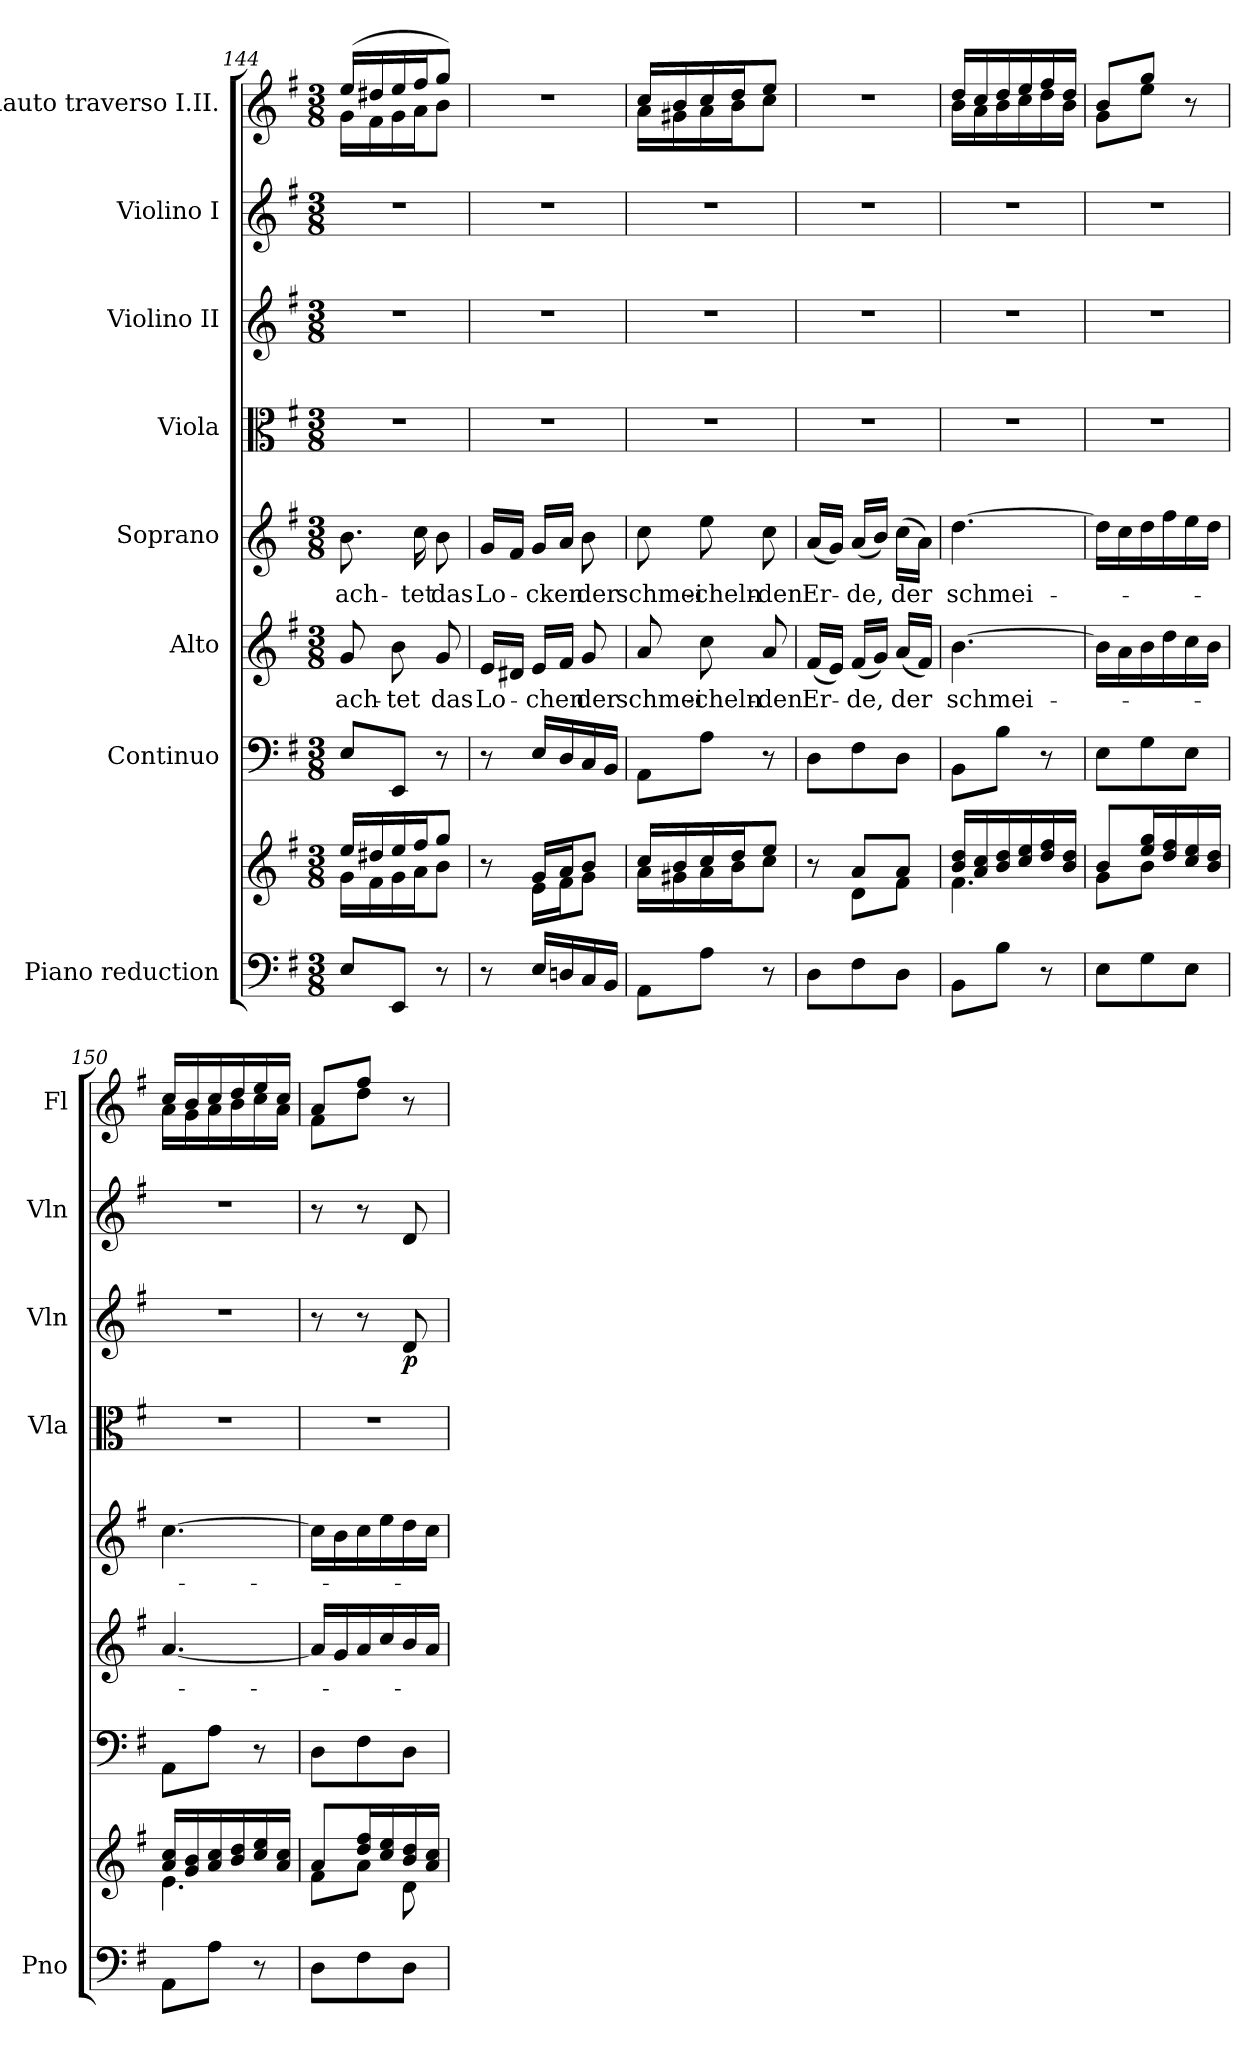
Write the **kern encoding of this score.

**kern	**kern	**kern	**kern	**text	**kern	**text	**kern	**kern	**dynam	**kern	**dynam	**kern
*part8	*part8	*part7	*part6	*part6	*part5	*part5	*part4	*part3	*part3	*part2	*part2	*part1
*staff9	*staff8	*staff7	*staff6	*staff6	*staff5	*staff5	*staff4	*staff3	*staff3	*staff2	*staff2	*staff1
*I"Piano reduction	*	*I"Continuo	*I"Alto	*	*I"Soprano	*	*I"Viola	*I"Violino II	*	*I"Violino I	*	*I"Flauto traverso I.II.
*I'Pno	*	*	*	*	*	*	*I'Vla	*I'Vln	*	*I'Vln	*	*I'Fl
*clefF4	*clefG2	*clefF4	*clefG2	*	*clefG2	*	*clefC3	*clefG2	*	*clefG2	*	*clefG2
*k[f#]	*k[f#]	*k[f#]	*k[f#]	*	*k[f#]	*	*k[f#]	*k[f#]	*	*k[f#]	*	*k[f#]
*M3/8	*M3/8	*M3/8	*M3/8	*	*M3/8	*	*M3/8	*M3/8	*	*M3/8	*	*M3/8
=144	=144	=144	=144	=144	=144	=144	=144	=144	=144	=144	=144	=144
*	*^	*	*	*	*	*	*	*	*	*	*	*
!	!	!	!	!	!	!	!	!	!	!	!	!	!LO:TX:a:t=Flauto I
!	!	!	!	!	!	!	!	!	!	!	!	!	!LO:TX:b:t=Flauto II
!	!	!	!	!	!LO:LY:b	!	!LO:LY:b	!	!	!	!	!	!
*	*	*	*	*	*	*	*	*	*	*	*	*	*^
8E/L	16ee/LL	16g\LL	8E/L	8g/	-ach-	8.b\	-ach-	4.r	4.r	.	4.r	.	(>16ee/LL	16g\LL
.	16dd#X/	16f#\	.	.	.	.	.	.	.	.	.	.	16dd#X/	16f#\
!	!	!	!	!	!LO:LY:b	!	!	!	!	!	!	!	!	!
8EE/J	16ee/	16g\	8EE/J	8b\	-tet	.	.	.	.	.	.	.	16ee/	16g\
!	!	!	!	!	!	!	!LO:LY:b	!	!	!	!	!	!	!
.	16ff#/J	16a\J	.	.	.	16cc\	-tet	.	.	.	.	.	16ff#/J	16a\J
!	!	!	!	!	!LO:LY:b	!	!LO:LY:b	!	!	!	!	!	!	!
8r	8gg/J	8b\J	8r	8g/	das	8b\	das	.	.	.	.	.	8gg/J)	8b\J
=145	=145	=145	=145	=145	=145	=145	=145	=145	=145	=145	=145	=145	=145	=145
!	!	!	!	!	!LO:LY:b	!	!LO:LY:b	!	!	!	!	!	!	!
*	*	*	*	*	*	*	*	*	*	*	*	*	*v	*v
8r	8r	8ryy	8r	16e/LL	Lo-	16g/LL	Lo-	4.r	4.r	.	4.r	.	4.r
.	.	.	.	16d#X/JJ	.	16f#/JJ	.	.	.	.	.	.	.
!	!	!	!	!	!LO:LY:b	!	!LO:LY:b	!	!	!	!	!	!
16E/LL	16g/LL	16e\LL	16E/LL	16e/LL	-chen	16g/LL	-cken	.	.	.	.	.	.
16Dn/	16a/J	16f#\J	16D/	16f#/JJ	.	16a/JJ	.	.	.	.	.	.	.
!	!	!	!	!	!LO:LY:b	!	!LO:LY:b	!	!	!	!	!	!
16C/	8b/J	8g\J	16C/	8g/	der	8b\	der	.	.	.	.	.	.
16BB/JJ	.	.	16BB/JJ	.	.	.	.	.	.	.	.	.	.
=146	=146	=146	=146	=146	=146	=146	=146	=146	=146	=146	=146	=146	=146
!	!	!	!	!	!LO:LY:b	!	!LO:LY:b	!	!	!	!	!	!
*	*	*	*	*	*	*	*	*	*	*	*	*	*^
8AA\L	16cc/LL	16a\LL	8AA\L	8a/	schmei-	8cc\	schmei-	4.r	4.r	.	4.r	.	16cc/LL	16a\LL
.	16b/	16g#X\	.	.	.	.	.	.	.	.	.	.	16b/	16g#X\
!	!	!	!	!	!LO:LY:b	!	!LO:LY:b	!	!	!	!	!	!	!
8A\J	16cc/	16a\	8A\J	8cc\	-cheln-	8ee\	-cheln-	.	.	.	.	.	16cc/	16a\
.	16dd/J	16b\J	.	.	.	.	.	.	.	.	.	.	16dd/J	16b\J
!	!	!	!	!	!LO:LY:b	!	!LO:LY:b	!	!	!	!	!	!	!
8r	8ee/J	8cc\J	8r	8a/	-den	8cc\	-den	.	.	.	.	.	8ee/J	8cc\J
=147	=147	=147	=147	=147	=147	=147	=147	=147	=147	=147	=147	=147	=147	=147
!	!	!	!	!	!LO:LY:b	!	!LO:LY:b	!	!	!	!	!	!	!
*	*	*	*	*	*	*	*	*	*	*	*	*	*v	*v
8D\L	8r	8ryy	8D\L	(<16f#/LL	Er-	(<16a/LL	Er-	4.r	4.r	.	4.r	.	4.r
.	.	.	.	16e/JJ)	.	16g/JJ)	.	.	.	.	.	.	.
!	!	!	!	!	!LO:LY:b	!	!LO:LY:b	!	!	!	!	!	!
8F#\	8a/L	8d\L	8F#\	(<16f#/LL	-de,	(<16a/LL	-de,	.	.	.	.	.	.
.	.	.	.	16g/JJ)	.	16b/JJ)	.	.	.	.	.	.	.
!	!	!	!	!	!LO:LY:b	!	!LO:LY:b	!	!	!	!	!	!
8D\J	8a/J	8f#\J	8D\J	(<16a/LL	der	(>16cc\LL	der	.	.	.	.	.	.
.	.	.	.	16f#/JJ)	.	16a\JJ)	.	.	.	.	.	.	.
=148	=148	=148	=148	=148	=148	=148	=148	=148	=148	=148	=148	=148	=148
!	!	!	!	!	!LO:LY:b	!	!LO:LY:b	!	!	!	!	!	!
*	*	*	*	*	*	*	*	*	*	*	*	*	*^
8BB\L	16b/ 16dd/LL	4.f#\	8BB\L	[4.b\	schmei-	[4.dd\	schmei-	4.r	4.r	.	4.r	.	16dd/LL	16b\LL
.	16a/ 16cc/	.	.	.	.	.	.	.	.	.	.	.	16cc/	16a\
8B\J	16b/ 16dd/	.	8B\J	.	.	.	.	.	.	.	.	.	16dd/	16b\
.	16cc/ 16ee/	.	.	.	.	.	.	.	.	.	.	.	16ee/	16cc\
8r	16dd/ 16ff#/	.	8r	.	.	.	.	.	.	.	.	.	16ff#/	16dd\
.	16b/ 16dd/JJ	.	.	.	.	.	.	.	.	.	.	.	16dd/JJ	16b\JJ
=149	=149	=149	=149	=149	=149	=149	=149	=149	=149	=149	=149	=149	=149	=149
8E\L	8b/L	8g\L	8E\L	16b\LL]	.	16dd\LL]	.	4.r	4.r	.	4.r	.	8b/L	8g\L
.	.	.	.	16a\	.	16cc\	.	.	.	.	.	.	.	.
8G\	16ee/ 16gg/L	8b\J	8G\	16b\	.	16dd\	.	.	.	.	.	.	8gg/J	8ee\J
.	16dd/ 16ff#/	.	.	16dd\	.	16ff#\	.	.	.	.	.	.	.	.
8E\J	16cc/ 16ee/	8ryy	8E\J	16cc\	.	16ee\	.	.	.	.	.	.	8r	8ryy
.	16b/ 16dd/JJ	.	.	16b\JJ	.	16dd\JJ	.	.	.	.	.	.	.	.
=150	=150	=150	=150	=150	=150	=150	=150	=150	=150	=150	=150	=150	=150	=150
8AA\L	16a/ 16cc/LL	4.e\	8AA\L	[4.a/	.	[4.cc\	.	4.r	4.r	.	4.r	.	16cc/LL	16a\LL
.	16g/ 16b/	.	.	.	.	.	.	.	.	.	.	.	16b/	16g\
8A\J	16a/ 16cc/	.	8A\J	.	.	.	.	.	.	.	.	.	16cc/	16a\
.	16b/ 16dd/	.	.	.	.	.	.	.	.	.	.	.	16dd/	16b\
8r	16cc/ 16ee/	.	8r	.	.	.	.	.	.	.	.	.	16ee/	16cc\
.	16a/ 16cc/JJ	.	.	.	.	.	.	.	.	.	.	.	16cc/JJ	16a\JJ
!!LO:LB:g=z	!!
=151	=151	=151	=151	=151	=151	=151	=151	=151	=151	=151	=151	=151	=151	=151
8D\L	8a/L	8f#\L	8D\L	16a/LL]	.	16cc\LL]	.	4.r	8r	.	8r	.	8a/L	8f#\L
.	.	.	.	16g/	.	16b\	.	.	.	.	.	.	.	.
8F#\	16dd/ 16ff#/L	8a\J	8F#\	16a/	.	16cc\	.	.	8r	.	8r	.	8ff#/J	8dd\J
.	16cc/ 16ee/	.	.	16cc/	.	16ee\	.	.	.	.	.	.	.	.
!	!	!	!	!	!	!	!	!	!	!LO:DY:b	!	!LO:DY:b	!	!
!	!	!	!	!	!	!	!	!	!	!	!	!LO:DY:n=1:b	!	!
!	!	!	!	!	!	!	!	!	!	!	!	!LO:DY:n=2:b	!	!
8D\J	16b/ 16dd/	8d\	8D\J	16b/	.	16dd\	.	.	8d/	p	8d/	other-dynamics p other-dynamics	8r	8ryy
.	16a/ 16cc/JJ	.	.	16a/JJ	.	16cc\JJ	.	.	.	.	.	.	.	.
*	*v	*v	*	*	*	*	*	*	*	*	*	*	*v	*v
=	=	=	=	=	=	=	=	=	=	=	=	=
*-	*-	*-	*-	*-	*-	*-	*-	*-	*-	*-	*-	*-
